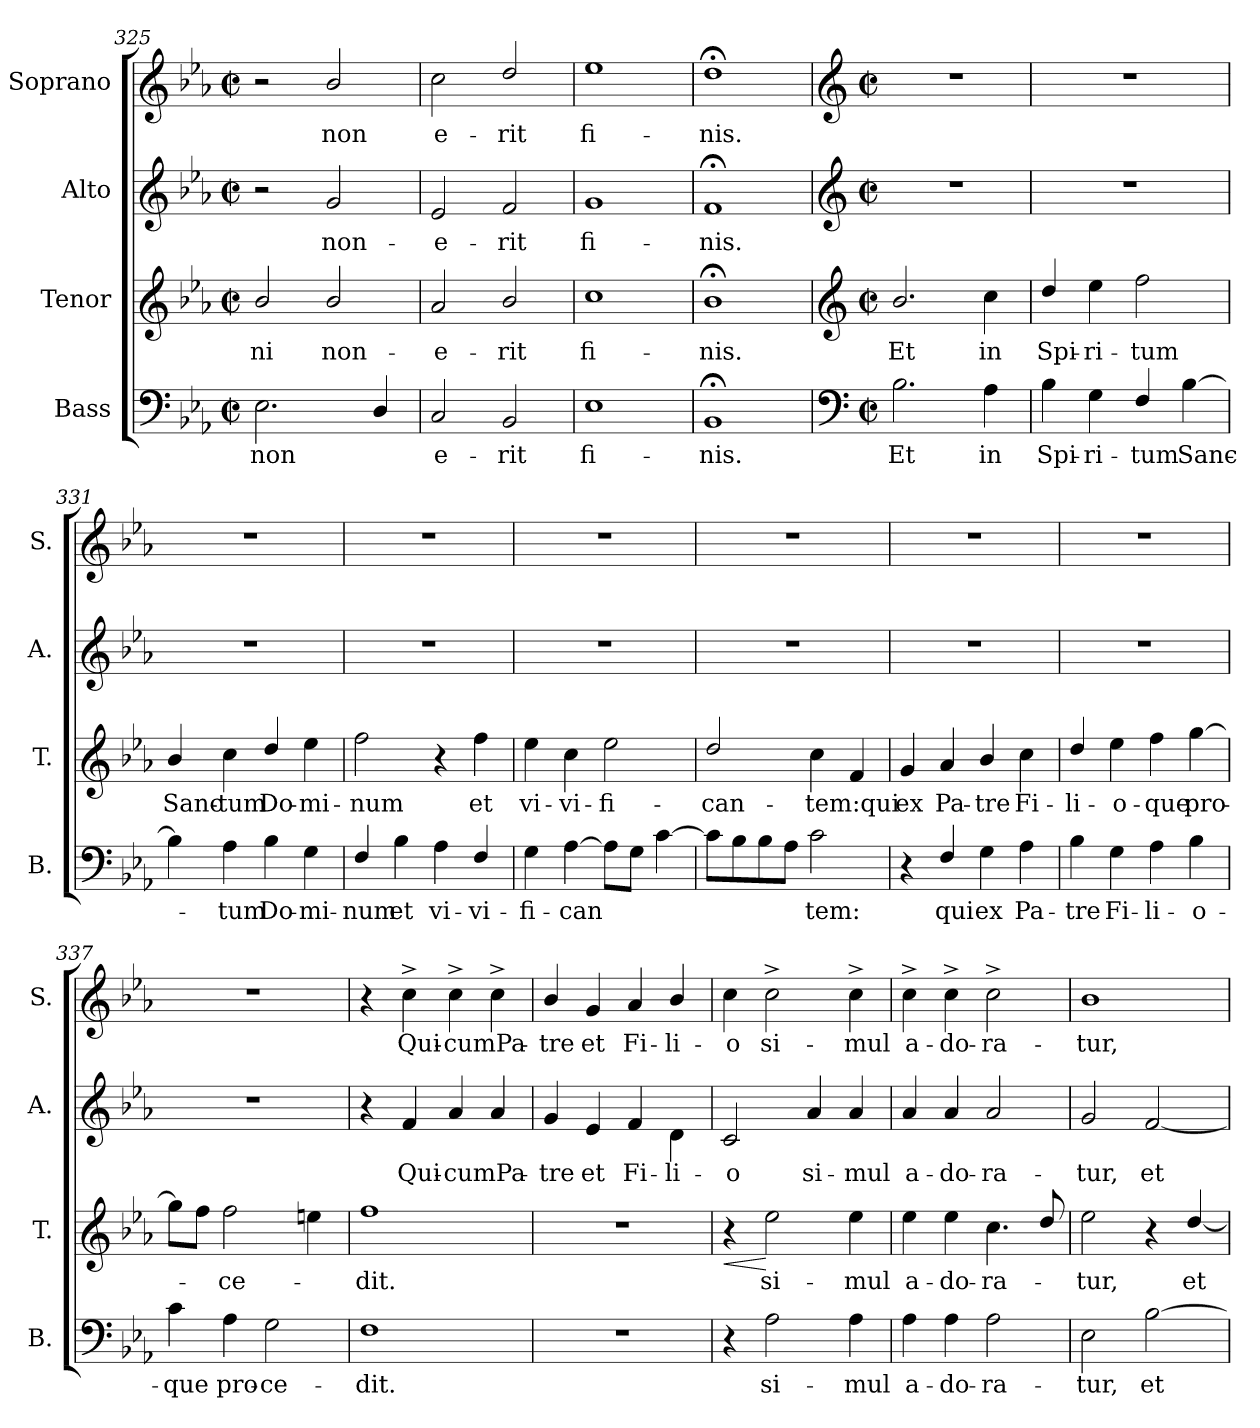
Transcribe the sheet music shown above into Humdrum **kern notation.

**kern	**text	**kern	**text	**dynam	**kern	**text	**kern	**text
*part4	*part4	*part3	*part3	*part3	*part2	*part2	*part1	*part1
*staff4	*staff4	*staff3	*staff3	*staff3	*staff2	*staff2	*staff1	*staff1
*I"Bass	*	*I"Tenor	*	*	*I"Alto	*	*I"Soprano	*
*I'B.	*	*I'T.	*	*	*I'A.	*	*I'S.	*
*clefF4	*	*clefG2	*	*	*clefG2	*	*clefG2	*
*k[b-e-a-]	*	*k[b-e-a-]	*	*	*k[b-e-a-]	*	*k[b-e-a-]	*
*E-:	*	*E-:	*	*	*E-:	*	*E-:	*
*M2/2	*	*M2/2	*	*	*M2/2	*	*M2/2	*
*met(c|)	*	*met(c|)	*	*	*met(c|)	*	*met(c|)	*
=325	=325	=325	=325	=325	=325	=325	=325	=325
!	!LO:LY:b	!	!LO:LY:b:cj	!	!	!	!	!
2.E-\	non	2b-/	-ni	.	2r	.	2r	.
!	!	!	!LO:LY:b:cj	!	!	!LO:LY:b:cj	!	!LO:LY:b:cj
.	.	2b-/	non-	.	2g/	non-	2b-/	non
4D/	.	.	.	.	.	.	.	.
=326	=326	=326	=326	=326	=326	=326	=326	=326
!	!LO:LY:b:cj	!	!LO:LY:b:cj	!	!	!LO:LY:b:cj	!	!LO:LY:b:cj
2C/	e-	2a-/	-e-	.	2e-/	-e-	2cc\	e-
!	!LO:LY:b:cj	!	!LO:LY:b:cj	!	!	!LO:LY:b:cj	!	!LO:LY:b:cj
2BB-/	-rit	2b-/	-rit	.	2f/	-rit	2dd/	-rit
=327	=327	=327	=327	=327	=327	=327	=327	=327
!	!LO:LY:b:cj	!	!LO:LY:b:cj	!	!	!LO:LY:b:cj	!	!LO:LY:b:cj
1E-	fi-	1cc	fi-	.	1g	fi-	1ee-	fi-
=328	=328	=328	=328	=328	=328	=328	=328	=328
!	!LO:LY:b:cj	!	!LO:LY:b:cj	!	!	!LO:LY:b:cj	!	!LO:LY:b:cj
1BB-;<	-nis.	1b-;<	-nis.	.	1f;<	-nis.	1dd;<	-nis.
!!LO:PB:g=z
=329	=329	=329	=329	=329	=329	=329	=329	=329
*clefF4	*	*clefG2	*	*	*clefG2	*	*clefG2	*
*M2/2	*	*M2/2	*	*	*M2/2	*	*M2/2	*
*met(c|)	*	*met(c|)	*	*	*met(c|)	*	*met(c|)	*
!	!LO:LY:b:cj	!	!LO:LY:b:cj	!	!	!	!	!
2.B-\	Et	2.b-/	Et	.	1r	.	1r	.
!	!LO:LY:b:cj	!	!LO:LY:b:cj	!	!	!	!	!
4A-\	in	4cc\	in	.	.	.	.	.
=330	=330	=330	=330	=330	=330	=330	=330	=330
!	!LO:LY:b:cj	!	!LO:LY:b:cj	!	!	!	!	!
4B-\	Spi-	4dd/	Spi-	.	1r	.	1r	.
!	!LO:LY:b:cj	!	!LO:LY:b:cj	!	!	!	!	!
4G\	-ri-	4ee-\	-ri-	.	.	.	.	.
!	!LO:LY:b:cj	!	!LO:LY:b:cj	!	!	!	!	!
4F/	-tum	2ff\	-tum	.	.	.	.	.
!	!LO:LY:b	!	!	!	!	!	!	!
[>4B-\	Sanc-	.	.	.	.	.	.	.
=331	=331	=331	=331	=331	=331	=331	=331	=331
!	!	!	!LO:LY:b	!	!	!	!	!
4B-\]	.	4b-/	Sanc-	.	1r	.	1r	.
!	!LO:LY:b:cj	!	!LO:LY:b:rj	!	!	!	!	!
4A-\	-tum	4cc\	-tum	.	.	.	.	.
!	!LO:LY:b	!	!LO:LY:b	!	!	!	!	!
4B-\	Do-	4dd/	Do-	.	.	.	.	.
!	!LO:LY:b:rj	!	!LO:LY:b:rj	!	!	!	!	!
4G\	-mi-	4ee-\	-mi-	.	.	.	.	.
=332	=332	=332	=332	=332	=332	=332	=332	=332
!	!LO:LY:b:cj	!	!LO:LY:b:cj	!	!	!	!	!
4F/	-num	2ff\	-num	.	1r	.	1r	.
!	!LO:LY:b:cj	!	!	!	!	!	!	!
4B-\	et	.	.	.	.	.	.	.
!	!LO:LY:b:cj	!	!	!	!	!	!	!
4A-\	vi-	4r	.	.	.	.	.	.
!	!LO:LY:b:cj	!	!LO:LY:b:cj	!	!	!	!	!
4F/	-vi-	4ff\	et	.	.	.	.	.
=333	=333	=333	=333	=333	=333	=333	=333	=333
!	!LO:LY:b:cj	!	!LO:LY:b:cj	!	!	!	!	!
4G\	-fi-	4ee-\	vi-	.	1r	.	1r	.
!	!LO:LY:b	!	!LO:LY:b:cj	!	!	!	!	!
[>4A-\	-can	4cc\	-vi-	.	.	.	.	.
!	!	!	!LO:LY:b:cj	!	!	!	!	!
8A-\L]	.	2ee-\	-fi-	.	.	.	.	.
8G\J	.	.	.	.	.	.	.	.
[>4c\	.	.	.	.	.	.	.	.
=334	=334	=334	=334	=334	=334	=334	=334	=334
!	!	!	!LO:LY:b:cj	!	!	!	!	!
8c\L]	.	2dd/	-can-	.	1r	.	1r	.
8B-\	.	.	.	.	.	.	.	.
8B-\	.	.	.	.	.	.	.	.
8A-\J	.	.	.	.	.	.	.	.
!	!LO:LY:b:cj	!	!LO:LY:b	!	!	!	!	!
2c\	tem:	4cc\	-tem:qui	.	.	.	.	.
.	.	4f/	.	.	.	.	.	.
!!LO:LB:g=z
=335	=335	=335	=335	=335	=335	=335	=335	=335
!	!	!	!LO:LY:b:cj	!	!	!	!	!
4r	.	4g/	ex	.	1r	.	1r	.
!	!LO:LY:b:cj	!	!LO:LY:b	!	!	!	!	!
4F/	qui	4a-/	Pa-	.	.	.	.	.
!	!LO:LY:b:cj	!	!LO:LY:b:rj	!	!	!	!	!
4G\	ex	4b-/	-tre	.	.	.	.	.
!	!LO:LY:b:cj	!	!LO:LY:b:cj	!	!	!	!	!
4A-\	Pa-	4cc\	Fi-	.	.	.	.	.
=336	=336	=336	=336	=336	=336	=336	=336	=336
!	!LO:LY:b:cj	!	!LO:LY:b:cj	!	!	!	!	!
4B-\	-tre	4dd/	-li-	.	1r	.	1r	.
!	!LO:LY:b:cj	!	!LO:LY:b	!	!	!	!	!
4G\	Fi-	4ee-\	-o-	.	.	.	.	.
!	!LO:LY:b:cj	!	!LO:LY:b:cj	!	!	!	!	!
4A-\	-li-	4ff\	-que	.	.	.	.	.
!	!LO:LY:b:cj	!	!LO:LY:b	!	!	!	!	!
4B-\	-o-	[>4gg\	pro-	.	.	.	.	.
=337	=337	=337	=337	=337	=337	=337	=337	=337
!	!LO:LY:b:cj	!	!	!	!	!	!	!
4c\	-que	8gg\L]	.	.	1r	.	1r	.
.	.	8ff\J	.	.	.	.	.	.
!	!LO:LY:b:cj	!	!LO:LY:b:cj	!	!	!	!	!
4A-\	pro-	2ff\	-ce-	.	.	.	.	.
!	!LO:LY:b:rj	!	!	!	!	!	!	!
2G\	-ce-	.	.	.	.	.	.	.
.	.	4een\	.	.	.	.	.	.
=338	=338	=338	=338	=338	=338	=338	=338	=338
!	!LO:LY:b:cj	!	!LO:LY:b:cj	!	!	!	!	!
1F	-dit.	1ff	-dit.	.	4r	.	4r	.
!	!	!	!	!	!	!LO:LY:b	!	!LO:LY:b
.	.	.	.	.	4f/	Qui-	4cc^<\	Qui-
!	!	!	!	!	!	!LO:LY:b:cj	!	!LO:LY:b:cj
.	.	.	.	.	4a-/	-cumPa-	4cc^<\	-cumPa-
.	.	.	.	.	4a-/	.	4cc^<\	.
=339	=339	=339	=339	=339	=339	=339	=339	=339
!	!	!	!	!	!	!LO:LY:b:cj	!	!LO:LY:b:cj
1r	.	1r	.	.	4g/	-tre	4b-/	-tre
!	!	!	!	!	!	!LO:LY:b:cj	!	!LO:LY:b:cj
.	.	.	.	.	4e-/	et	4g/	et
!	!	!	!	!	!	!LO:LY:b:cj	!	!LO:LY:b:cj
.	.	.	.	.	4f/	Fi-	4a-/	Fi-
!	!	!	!	!	!	!LO:LY:b:cj	!	!LO:LY:b:cj
.	.	.	.	.	4d\	-li-	4b-/	-li-
=340	=340	=340	=340	=340	=340	=340	=340	=340
!	!	!	!	!LO:HP:b	!	!LO:LY:b:cj	!	!LO:LY:b:cj
4r	.	4r	.	<	2c/	-o	4cc\	-o
!	!LO:LY:b:cj	!	!LO:LY:b:cj	!	!	!	!	!LO:LY:b:cj
2A-\	si-	2ee-\	si-	[	.	.	2cc^<\	si-
!	!	!	!	!	!	!LO:LY:b	!	!
.	.	.	.	.	4a-/	si-	.	.
!	!LO:LY:b:cj	!	!LO:LY:b:cj	!	!	!LO:LY:b:cj	!	!LO:LY:b:cj
4A-\	-mul	4ee-\	-mul	.	4a-/	-mul	4cc^<\	-mul
=341	=341	=341	=341	=341	=341	=341	=341	=341
!	!LO:LY:b	!	!LO:LY:b	!	!	!LO:LY:b	!	!LO:LY:b
4A-\	a-	4ee-\	a-	.	4a-/	a-	4cc^<\	a-
!	!LO:LY:b:cj	!	!LO:LY:b:cj	!	!	!LO:LY:b:cj	!	!LO:LY:b:cj
4A-\	-do-	4ee-\	-do-	.	4a-/	-do-	4cc^<\	-do-
!	!LO:LY:b:cj	!	!LO:LY:b:cj	!	!	!LO:LY:b:cj	!	!LO:LY:b:cj
2A-\	-ra-	4.cc\	-ra-	.	2a-/	-ra-	2cc^<\	-ra-
.	.	8dd/	.	.	.	.	.	.
!!LO:LB:g=z
=342	=342	=342	=342	=342	=342	=342	=342	=342
!	!LO:LY:b:cj	!	!LO:LY:b:cj	!	!	!LO:LY:b:cj	!	!LO:LY:b:cj
2E-\	-tur,	2ee-\	-tur,	.	2g/	-tur,	1b-	-tur,
!	!LO:LY:b:cj	!	!	!	!	!LO:LY:b:cj	!	!
[>2B-\	et	4r	.	.	[<2f/	et	.	.
!	!	!	!LO:LY:b:cj	!	!	!	!	!
.	.	[<4dd/	et	.	.	.	.	.
=	=	=	=	=	=	=	=	=
*-	*-	*-	*-	*-	*-	*-	*-	*-
